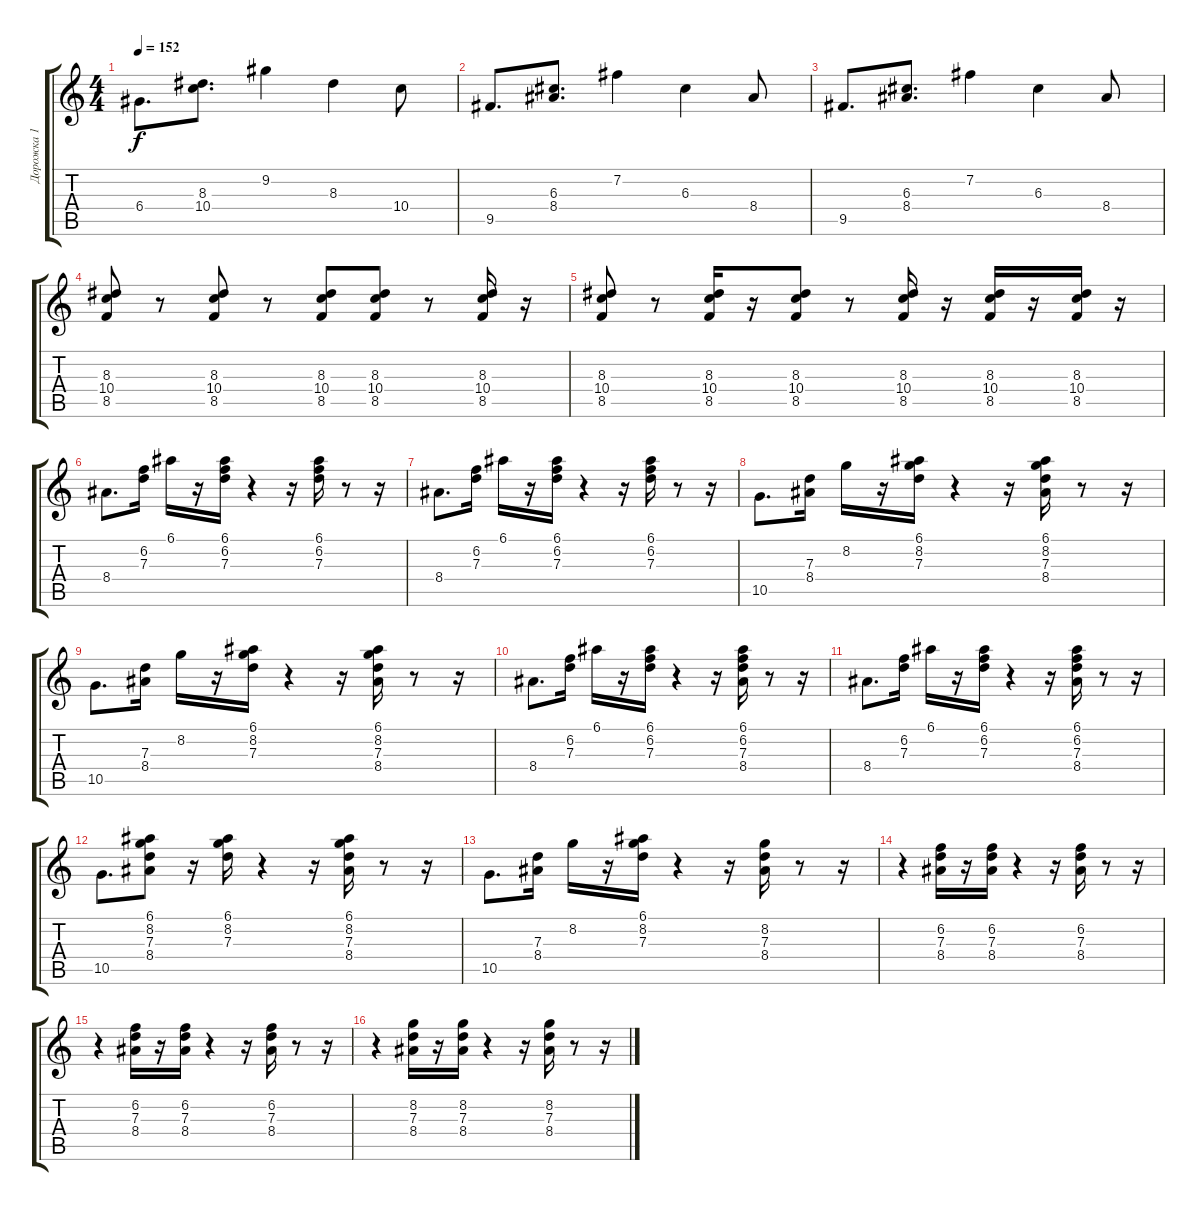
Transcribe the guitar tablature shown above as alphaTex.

\track ("Дорожка 1" "Дорожка 1") {instrument electricguitarclean}
\staff {score tabs}
\tuning (E4 B3 G3 D3 A2 E2) {hide}
\ts (4 4)
\tempo 152
\clef g2
\ks c
6.4.8{d dy f} (8.3 10.4).8{d} 9.2.4 8.3.4 10.4.8 |
9.5.8{d} (6.3 8.4).8{d} 7.2.4 6.3.4 8.4.8 |
9.5.8{d} (6.3 8.4).8{d} 7.2.4 6.3.4 8.4.8 |
(8.3 10.4 8.5).8 r.8 (8.3 10.4 8.5).8 r.8 (8.3 10.4 8.5).8 (8.3 10.4 8.5).8 r.8 (8.3 10.4 8.5).16 r.16 |
(8.3 10.4 8.5).8 r.8 (8.3 10.4 8.5).16 r.16 (8.3 10.4 8.5).8 r.8 (8.3 10.4 8.5).16 r.16 (8.3 10.4 8.5).16 r.16 (8.3 10.4 8.5).16 r.16 |
8.4.8{d} (6.2 7.3).16 6.1.16 r.16 (6.1 6.2 7.3).16 r.4 r.16 (6.1 6.2 7.3).16 r.8 r.16 |
8.4.8{d} (6.2 7.3).16 6.1.16 r.16 (6.1 6.2 7.3).16 r.4 r.16 (6.1 6.2 7.3).16 r.8 r.16 |
10.5.8{d} (7.3 8.4).16 8.2.16 r.16 (6.1 8.2 7.3).16 r.4 r.16 (6.1 8.2 7.3 8.4).16 r.8 r.16 |
10.5.8{d} (7.3 8.4).16 8.2.16 r.16 (6.1 8.2 7.3).16 r.4 r.16 (6.1 8.2 7.3 8.4).16 r.8 r.16 |
8.4.8{d} (6.2 7.3).16 6.1.16 r.16 (6.1 6.2 7.3).16 r.4 r.16 (6.1 6.2 7.3 8.4).16 r.8 r.16 |
8.4.8{d} (6.2 7.3).16 6.1.16 r.16 (6.1 6.2 7.3).16 r.4 r.16 (6.1 6.2 7.3 8.4).16 r.8 r.16 |
10.5.8{d} (6.1 8.2 7.3 8.4).8 r.16 (6.1 8.2 7.3).16 r.4 r.16 (6.1 8.2 7.3 8.4).16 r.8 r.16 |
10.5.8{d} (7.3 8.4).16 8.2.16 r.16 (6.1 8.2 7.3).16 r.4 r.16 (8.2 7.3 8.4).16 r.8 r.16 |
r.4 (6.2 7.3 8.4).16 r.16 (6.2 7.3 8.4).16 r.4 r.16 (6.2 7.3 8.4).16 r.8 r.16 |
r.4 (6.2 7.3 8.4).16 r.16 (6.2 7.3 8.4).16 r.4 r.16 (6.2 7.3 8.4).16 r.8 r.16 |
r.4 (8.2 7.3 8.4).16 r.16 (8.2 7.3 8.4).16 r.4 r.16 (8.2 7.3 8.4).16 r.8 r.16
